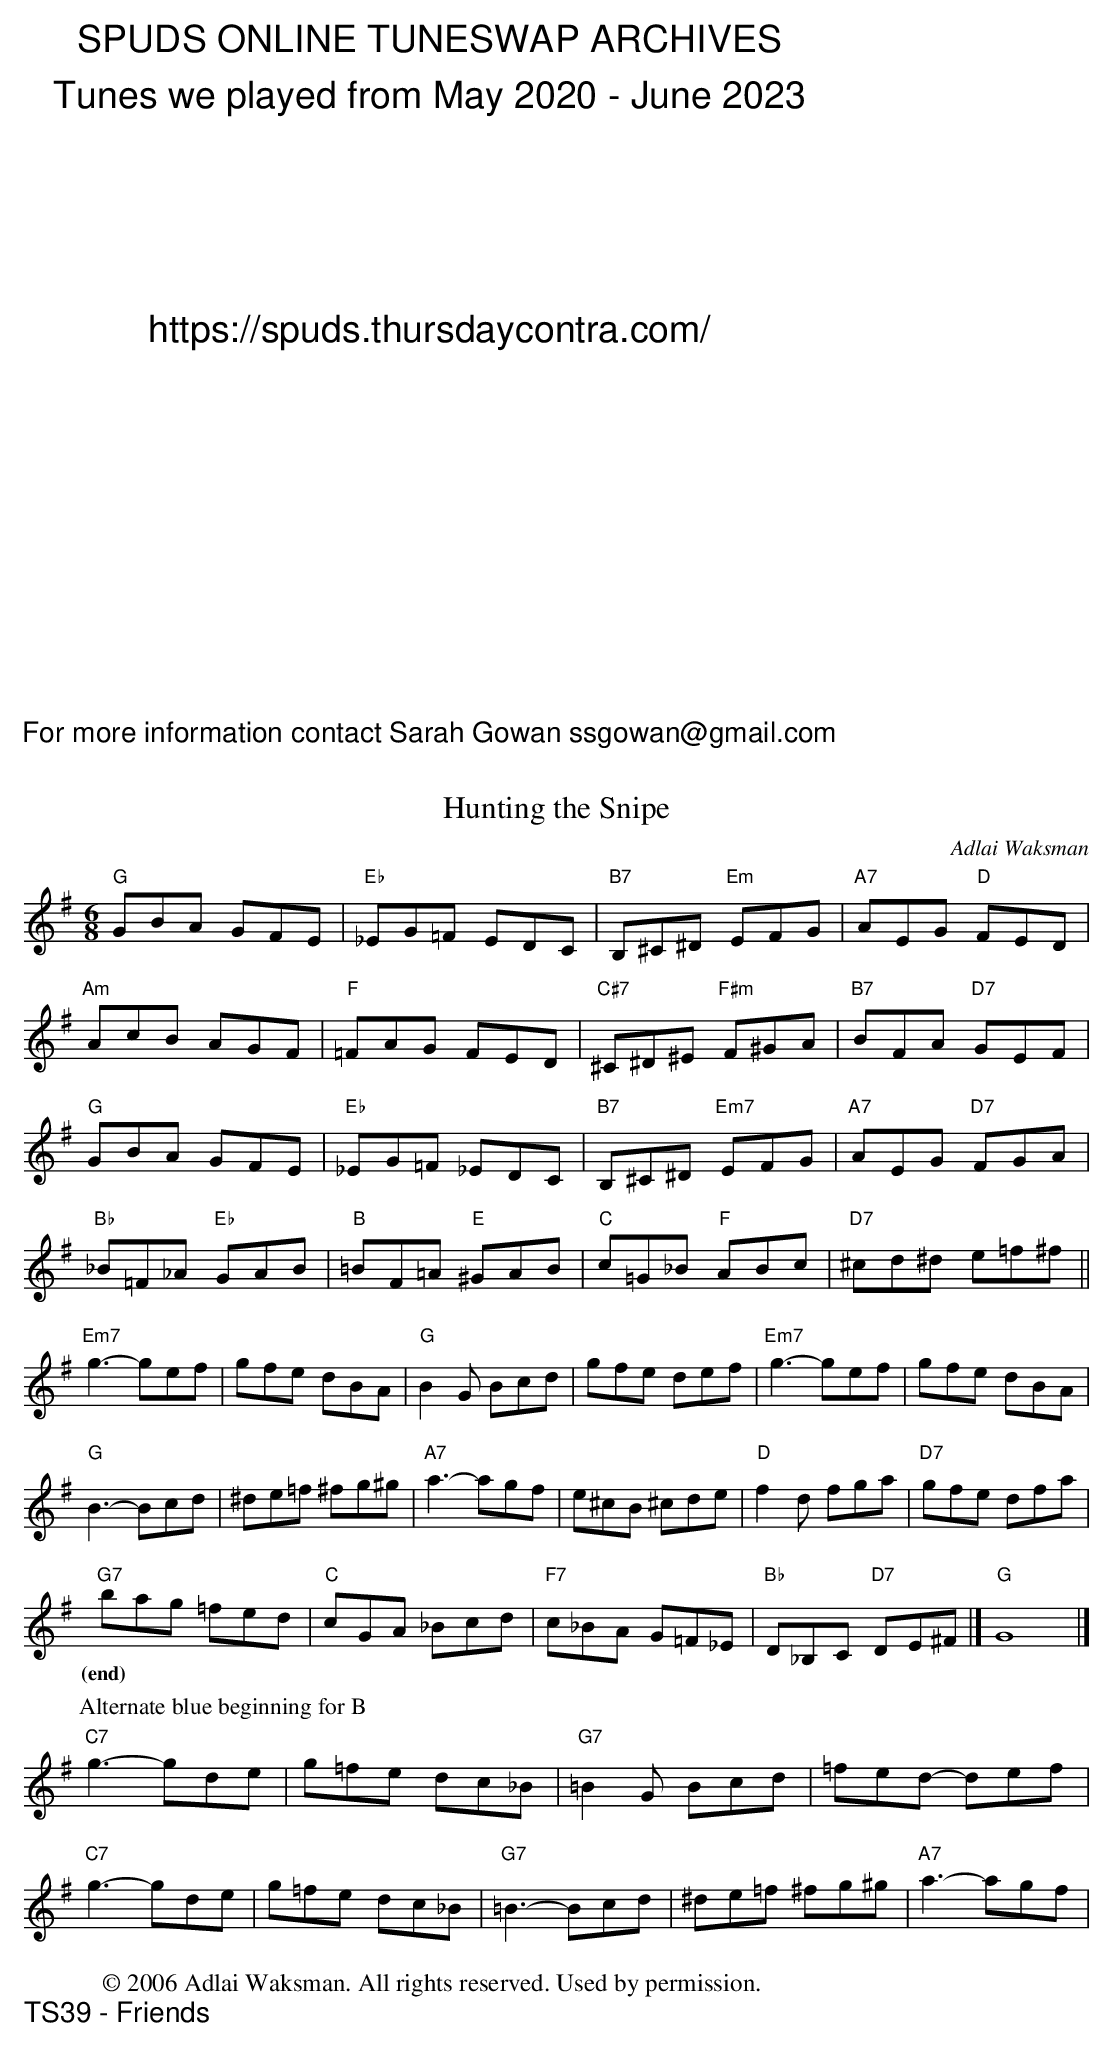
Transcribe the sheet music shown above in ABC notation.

X:1
T: Hunting the Snipe
C: Adlai Waksman
M: 6/8
L: 1/8
K: G
"G"GBA GFE | "Eb"_EG=F EDC | "B7"B,^C^D "Em"EFG | "A7"AEG "D"FED |
"Am"AcB AGF | "F"=FAG FED | "C#7"^C^D^E "F#m"F^GA | "B7"BFA "D7"GEF |
"G"GBA GFE | "Eb"_EG=F _EDC | "B7"B,^C^D "Em7"EFG | "A7"AEG "D7"FGA |
"Bb"_B=F_A "Eb" GAB | "B"=BF=A "E"^GAB | "C"c=G_B "F"ABc | "D7"^cd^d e=f^f ||
"Em7" g3-gef | gfe dBA | "G"B2G Bcd | gfe def |"Em7" g3-gef | gfe dBA |
"G"B3- Bcd | ^de=f ^fg^g |"A7" a3- agf | e^cB ^cde| "D"f2d fga | "D7"gfe dfa |
"G7" bag =fed | "C"cGA _Bcd | "F7"c_BA G=F_E | "Bb"D_B,C "D7"DE^F |] "G"G8 |]
w:(end)
P: Alternate blue beginning for B
"C7" g3-gde | g=fe dc_B | "G7"=B2G Bcd | =fed- def |
"C7" g3-gde | g=fe dc_B | "G7"=B3- Bcd | ^de=f ^fg^g | "A7" a3-agf|
w: | | | | |etc.
W: © 2006 Adlai Waksman. All rights reserved. Used by permission.
